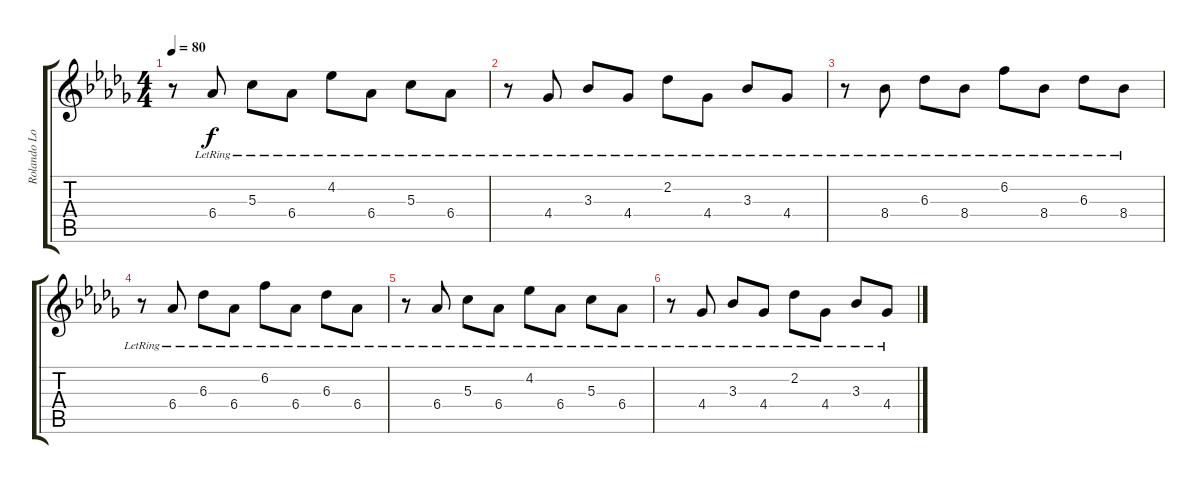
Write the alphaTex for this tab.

\track ("Rolando Lopez" "Rolando Lo") {instrument electricguitarjazz}
\staff {score tabs}
\tuning (E4 B3 G3 D3 A2 E2) {hide}
\ts (4 4)
\tempo 80
\clef g2
\ks bbminor
r.8{dy f} 6.4{lr}.8 5.3{lr}.8 6.4{lr}.8 4.2{lr}.8 6.4{lr}.8 5.3{lr}.8 6.4{lr}.8 |
r.8 4.4{lr}.8 3.3{lr}.8 4.4{lr}.8 2.2{lr}.8 4.4{lr}.8 3.3{lr}.8 4.4{lr}.8 |
r.8 8.4{lr}.8 6.3{lr}.8 8.4{lr}.8 6.2{lr}.8 8.4{lr}.8 6.3{lr}.8 8.4{lr}.8 |
r.8 6.4{lr}.8 6.3{lr}.8 6.4{lr}.8 6.2{lr}.8 6.4{lr}.8 6.3{lr}.8 6.4{lr}.8 |
r.8 6.4{lr}.8 5.3{lr}.8 6.4{lr}.8 4.2{lr}.8 6.4{lr}.8 5.3{lr}.8 6.4{lr}.8 |
r.8 4.4{lr}.8 3.3{lr}.8 4.4{lr}.8 2.2{lr}.8 4.4{lr}.8 3.3{lr}.8 4.4{lr}.8
